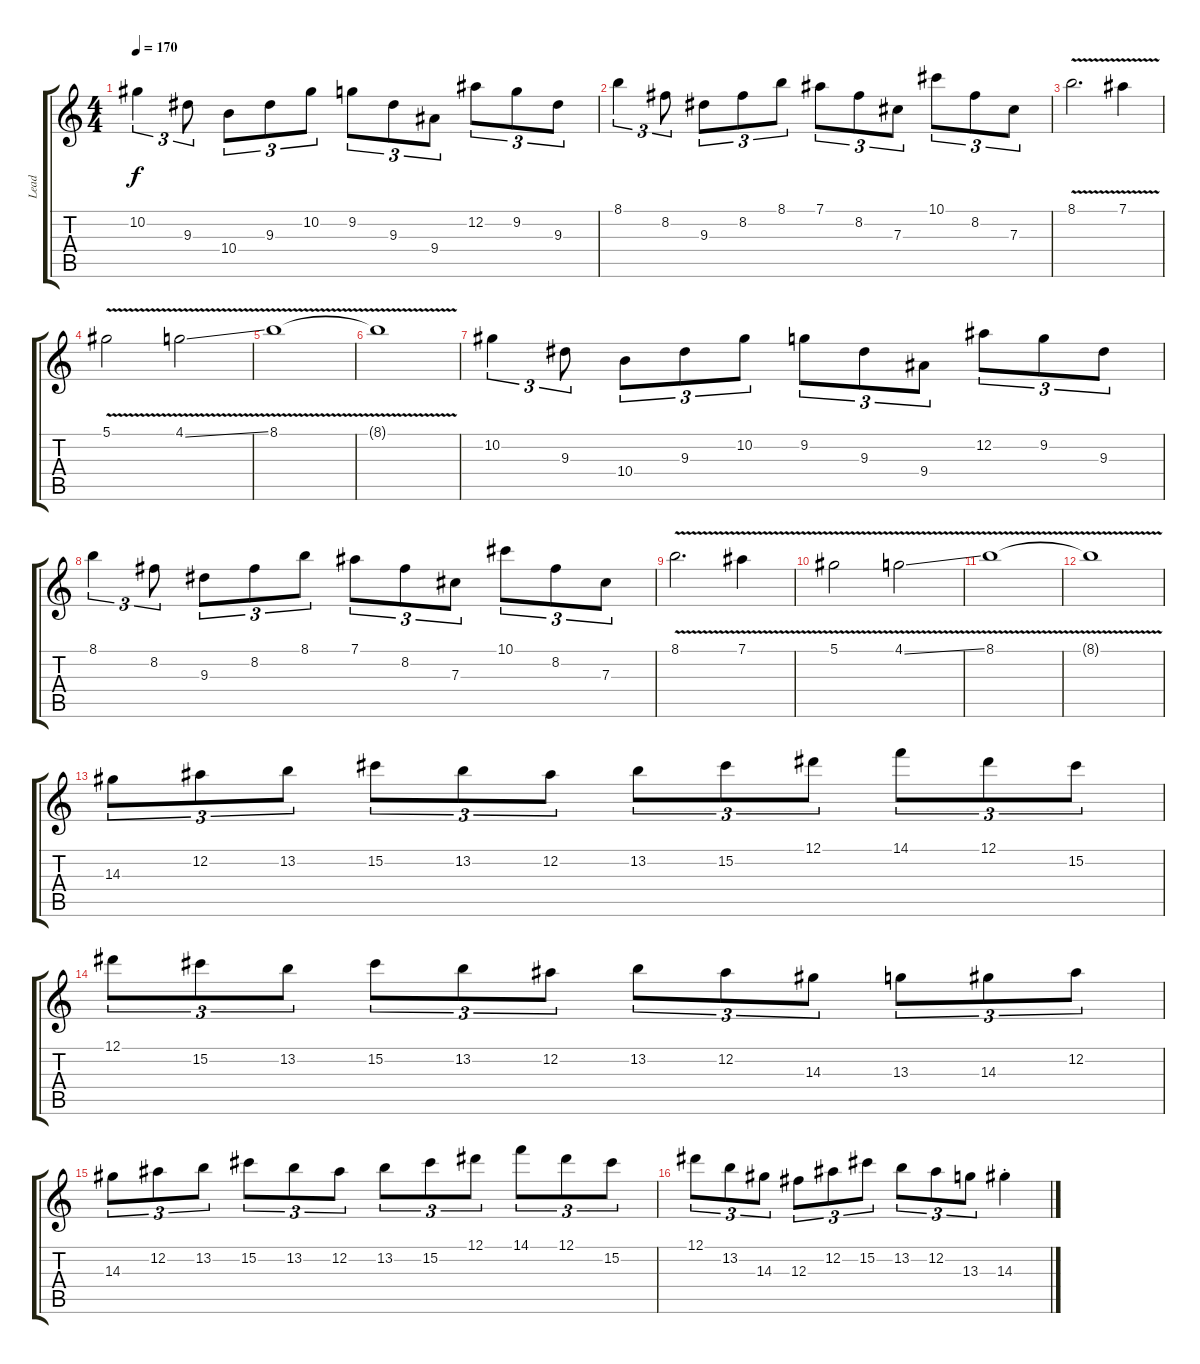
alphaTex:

\track ("Lead" "Lead") {instrument distortionguitar}
\staff {score tabs}
\tuning (Eb4 Bb3 Gb3 Db3 Ab2 Eb2) {hide}
\ts (4 4)
\tempo 170
\clef g2
\ks c
10.2.4{tu (3 2) dy f} 9.3.8{tu (3 2)} 10.4.8{tu (3 2)} 9.3.8{tu (3 2)} 10.2.8{tu (3 2)} 9.2.8{tu (3 2)} 9.3.8{tu (3 2)} 9.4.8{tu (3 2)} 12.2.8{tu (3 2)} 9.2.8{tu (3 2)} 9.3.8{tu (3 2)} |
8.1.4{tu (3 2)} 8.2.8{tu (3 2)} 9.3.8{tu (3 2)} 8.2.8{tu (3 2)} 8.1.8{tu (3 2)} 7.1.8{tu (3 2)} 8.2.8{tu (3 2)} 7.3.8{tu (3 2)} 10.1.8{tu (3 2)} 8.2.8{tu (3 2)} 7.3.8{tu (3 2)} |
8.1{v}.2{d} 7.1{v}.4 |
5.1{v}.2 4.1{v ss}.2 |
8.1{v}.1 |
8.1{t}.1 |
10.2.4{tu (3 2)} 9.3.8{tu (3 2)} 10.4.8{tu (3 2)} 9.3.8{tu (3 2)} 10.2.8{tu (3 2)} 9.2.8{tu (3 2)} 9.3.8{tu (3 2)} 9.4.8{tu (3 2)} 12.2.8{tu (3 2)} 9.2.8{tu (3 2)} 9.3.8{tu (3 2)} |
8.1.4{tu (3 2)} 8.2.8{tu (3 2)} 9.3.8{tu (3 2)} 8.2.8{tu (3 2)} 8.1.8{tu (3 2)} 7.1.8{tu (3 2)} 8.2.8{tu (3 2)} 7.3.8{tu (3 2)} 10.1.8{tu (3 2)} 8.2.8{tu (3 2)} 7.3.8{tu (3 2)} |
8.1{v}.2{d} 7.1{v}.4 |
5.1{v}.2 4.1{v ss}.2 |
8.1{v}.1 |
8.1{t}.1 |
14.3.8{tu (3 2)} 12.2.8{tu (3 2)} 13.2.8{tu (3 2)} 15.2.8{tu (3 2)} 13.2.8{tu (3 2)} 12.2.8{tu (3 2)} 13.2.8{tu (3 2)} 15.2.8{tu (3 2)} 12.1.8{tu (3 2)} 14.1.8{tu (3 2)} 12.1.8{tu (3 2)} 15.2.8{tu (3 2)} |
12.1.8{tu (3 2)} 15.2.8{tu (3 2)} 13.2.8{tu (3 2)} 15.2.8{tu (3 2)} 13.2.8{tu (3 2)} 12.2.8{tu (3 2)} 13.2.8{tu (3 2)} 12.2.8{tu (3 2)} 14.3.8{tu (3 2)} 13.3.8{tu (3 2)} 14.3.8{tu (3 2)} 12.2.8{tu (3 2)} |
14.3.8{tu (3 2)} 12.2.8{tu (3 2)} 13.2.8{tu (3 2)} 15.2.8{tu (3 2)} 13.2.8{tu (3 2)} 12.2.8{tu (3 2)} 13.2.8{tu (3 2)} 15.2.8{tu (3 2)} 12.1.8{tu (3 2)} 14.1.8{tu (3 2)} 12.1.8{tu (3 2)} 15.2.8{tu (3 2)} |
12.1.8{tu (3 2)} 13.2.8{tu (3 2)} 14.3.8{tu (3 2)} 12.3.8{tu (3 2)} 12.2.8{tu (3 2)} 15.2.8{tu (3 2)} 13.2.8{tu (3 2)} 12.2.8{tu (3 2)} 13.3.8{tu (3 2)} 14.3{st}.4
